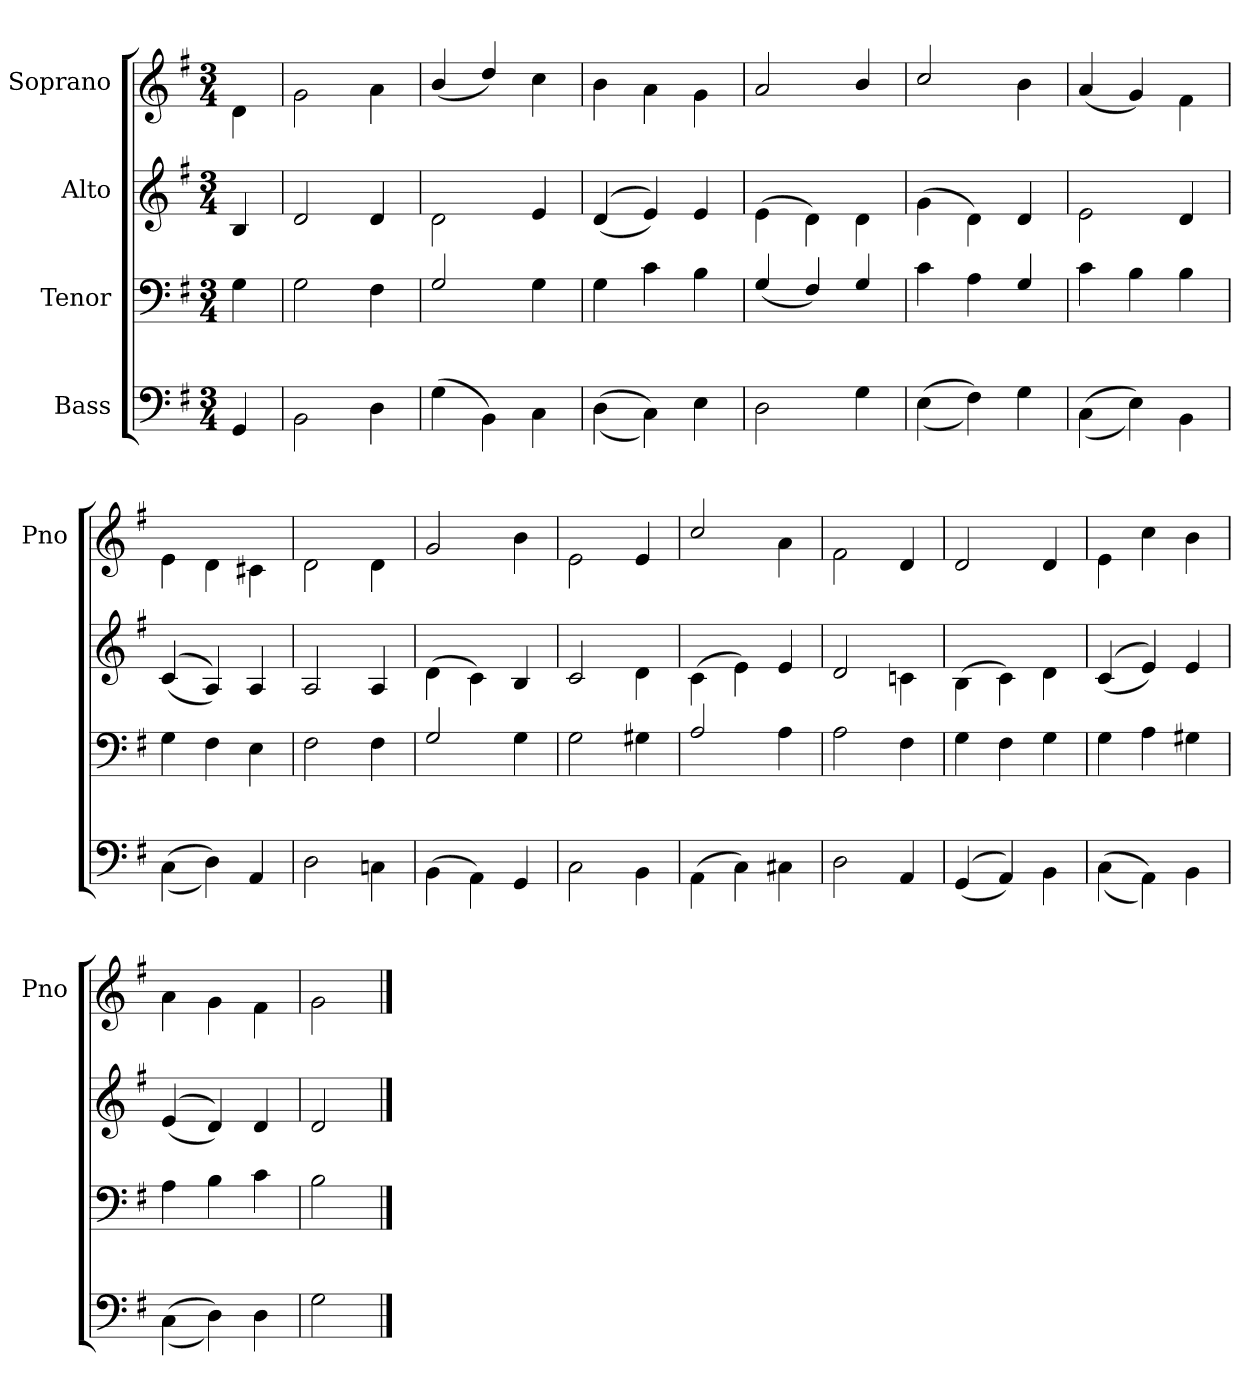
**kern	**kern	**kern	**kern
*part4	*part3	*part2	*part1
*staff4	*staff3	*staff2	*staff1
*I"Bass	*I"Tenor	*I"Alto	*I"Soprano
*	*	*	*I'Pno
*clefF4	*clefF4	*clefG2	*clefG2
*k[f#]	*k[f#]	*k[f#]	*k[f#]
*G:	*G:	*G:	*G:
*M3/4	*M3/4	*M3/4	*M3/4
=	=	=	=
4GG/	4G\	4B/	4d\
=	=	=	=
2BB\	2G\	2d/	2g\
4D\	4F#\	4d/	4a\
=	=	=	=
(<4G\	2G/	2d\	(>4b/
4BB\)	.	.	4dd/)
4C\	4G\	4e/	4cc\
=	=	=	=
(<(>4D\	4G\	(<(>4d/	4b\
4C\))	4c\	4e/))	4a\
4E\	4B\	4e/	4g\
=	=	=	=
2D\	(>4G/	(<4e\	2a/
.	4F#/)	4d\)	.
4G\	4G/	4d\	4b/
=	=	=	=
(<(>4E\	4c\	(<4g\	2cc/
4F#\))	4A\	4d\)	.
4G\	4G/	4d/	4b\
=	=	=	=
(>(<4C\	4c\	2e\	(>4a/
4E\))	4B\	.	4g/)
4BB\	4B\	4d/	4f#\
=	=	=	=
(>(<4C\	4G\	(>(<4c/	4e\
4D\))	4F#\	4A/))	4d\
4AA/	4E\	4A/	4c#X\
=	=	=	=
2D\	2F#\	2A/	2d\
4Cn\	4F#\	4A/	4d\
=	=	=	=
(<4BB\	2G/	(<4d\	2g/
4AA\)	.	4c\)	.
4GG/	4G\	4B/	4b\
=	=	=	=
2C\	2G\	2c/	2e\
4BB\	4G#X\	4d\	4e/
=	=	=	=
(<4AA\	2A/	(<4c\	2cc/
4C\)	.	4e\)	.
4C#X\	4A\	4e/	4a\
=	=	=	=
2D\	2A\	2d/	2f#\
4AA/	4F#\	4cn\	4d/
=	=	=	=
(>(<4GG/	4G\	(<4B\	2d/
4AA/))	4F#\	4c\)	.
4BB\	4G\	4d\	4d/
=	=	=	=
(<(>4C\	4G\	(>(<4c/	4e\
4AA\))	4A\	4e/))	4cc\
4BB\	4G#X\	4e/	4b\
=	=	=	=
(>(<4C\	4A\	(>(<4e/	4a\
4D\))	4B\	4d/))	4g\
4D\	4c\	4d/	4f#\
=	=	=	=
2G\	2B\	2d/	2g\
==	==	==	==
*-	*-	*-	*-
